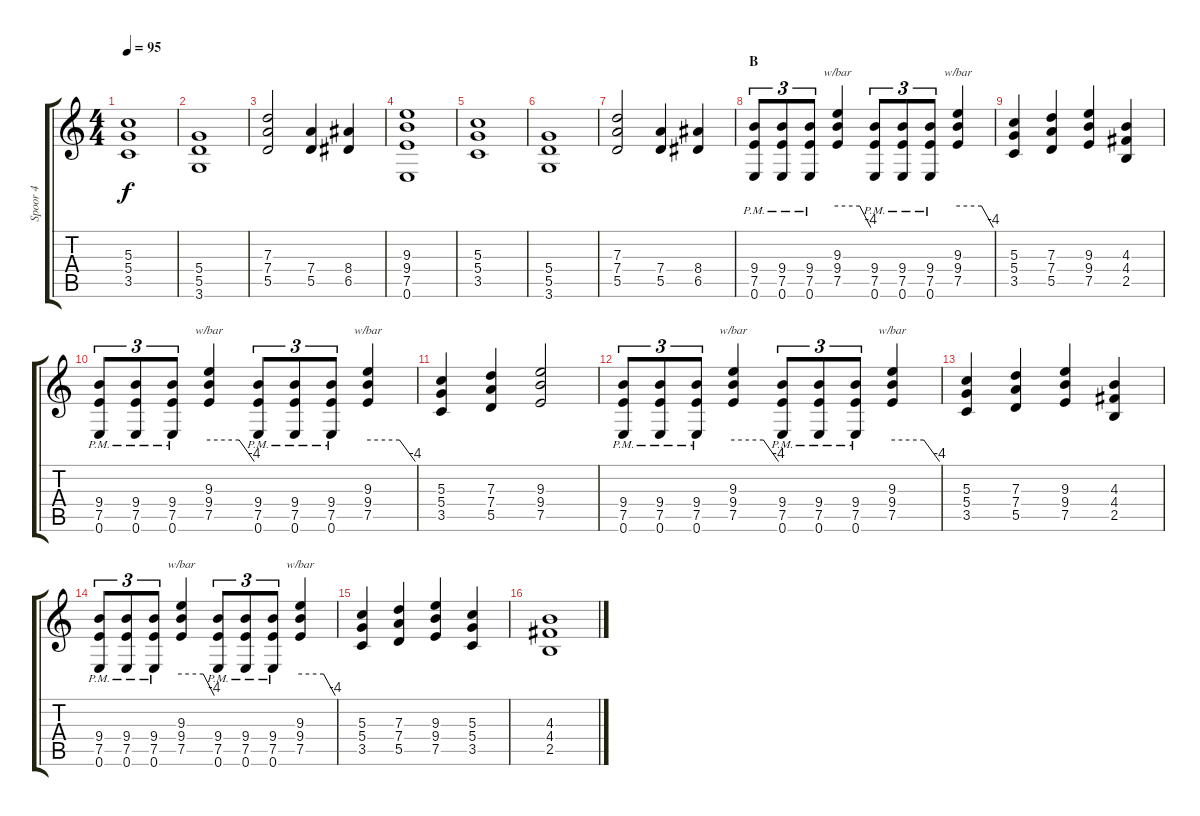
\track ("Spoor 4" "Spoor 4") {instrument overdrivenguitar}
\staff {score tabs}
\tuning (E4 B3 G3 D3 A2 E2) {hide}
\ts (4 4)
\tempo 95
\clef g2
\ks c
(5.3 5.4 3.5).1{dy f} |
(5.4 5.5 3.6).1 |
(7.3 7.4 5.5).2 (7.4 5.5).4 (8.4 6.5).4 |
(9.3 9.4 7.5 0.6).1 |
(5.3 5.4 3.5).1 |
(5.4 5.5 3.6).1 |
(7.3 7.4 5.5).2 (7.4 5.5).4 (8.4 6.5).4 |
\section ("" "B")
(9.4{pm} 7.5{pm} 0.6{pm}).8{tu (3 2)} (9.4{pm} 7.5{pm} 0.6{pm}).8{tu (3 2)} (9.4{pm} 7.5{pm} 0.6{pm}).8{tu (3 2)} (9.3 9.4 7.5).4{tbe (custom default 0 0 40 0 60 -16)} (9.4{pm} 7.5{pm} 0.6{pm}).8{tu (3 2)} (9.4{pm} 7.5{pm} 0.6{pm}).8{tu (3 2)} (9.4{pm} 7.5{pm} 0.6{pm}).8{tu (3 2)} (9.3 9.4 7.5).4{tbe (custom default 0 0 40 0 60 -16)} |
(5.3 5.4 3.5).4 (7.3 7.4 5.5).4 (9.3 9.4 7.5).4 (4.3 4.4 2.5).4 |
(9.4{pm} 7.5{pm} 0.6{pm}).8{tu (3 2)} (9.4{pm} 7.5{pm} 0.6{pm}).8{tu (3 2)} (9.4{pm} 7.5{pm} 0.6{pm}).8{tu (3 2)} (9.3 9.4 7.5).4{tbe (custom default 0 0 40 0 60 -16)} (9.4{pm} 7.5{pm} 0.6{pm}).8{tu (3 2)} (9.4{pm} 7.5{pm} 0.6{pm}).8{tu (3 2)} (9.4{pm} 7.5{pm} 0.6{pm}).8{tu (3 2)} (9.3 9.4 7.5).4{tbe (custom default 0 0 40 0 60 -16)} |
(5.3 5.4 3.5).4 (7.3 7.4 5.5).4 (9.3 9.4 7.5).2 |
(9.4{pm} 7.5{pm} 0.6{pm}).8{tu (3 2)} (9.4{pm} 7.5{pm} 0.6{pm}).8{tu (3 2)} (9.4{pm} 7.5{pm} 0.6{pm}).8{tu (3 2)} (9.3 9.4 7.5).4{tbe (custom default 0 0 40 0 60 -16)} (9.4{pm} 7.5{pm} 0.6{pm}).8{tu (3 2)} (9.4{pm} 7.5{pm} 0.6{pm}).8{tu (3 2)} (9.4{pm} 7.5{pm} 0.6{pm}).8{tu (3 2)} (9.3 9.4 7.5).4{tbe (custom default 0 0 40 0 60 -16)} |
(5.3 5.4 3.5).4 (7.3 7.4 5.5).4 (9.3 9.4 7.5).4 (4.3 4.4 2.5).4 |
(9.4{pm} 7.5{pm} 0.6{pm}).8{tu (3 2)} (9.4{pm} 7.5{pm} 0.6{pm}).8{tu (3 2)} (9.4{pm} 7.5{pm} 0.6{pm}).8{tu (3 2)} (9.3 9.4 7.5).4{tbe (custom default 0 0 40 0 60 -16)} (9.4{pm} 7.5{pm} 0.6{pm}).8{tu (3 2)} (9.4{pm} 7.5{pm} 0.6{pm}).8{tu (3 2)} (9.4{pm} 7.5{pm} 0.6{pm}).8{tu (3 2)} (9.3 9.4 7.5).4{tbe (custom default 0 0 40 0 60 -16)} |
(5.3 5.4 3.5).4 (7.3 7.4 5.5).4 (9.3 9.4 7.5).4 (5.3 5.4 3.5).4 |
(4.3 4.4 2.5).1{volume 4}
